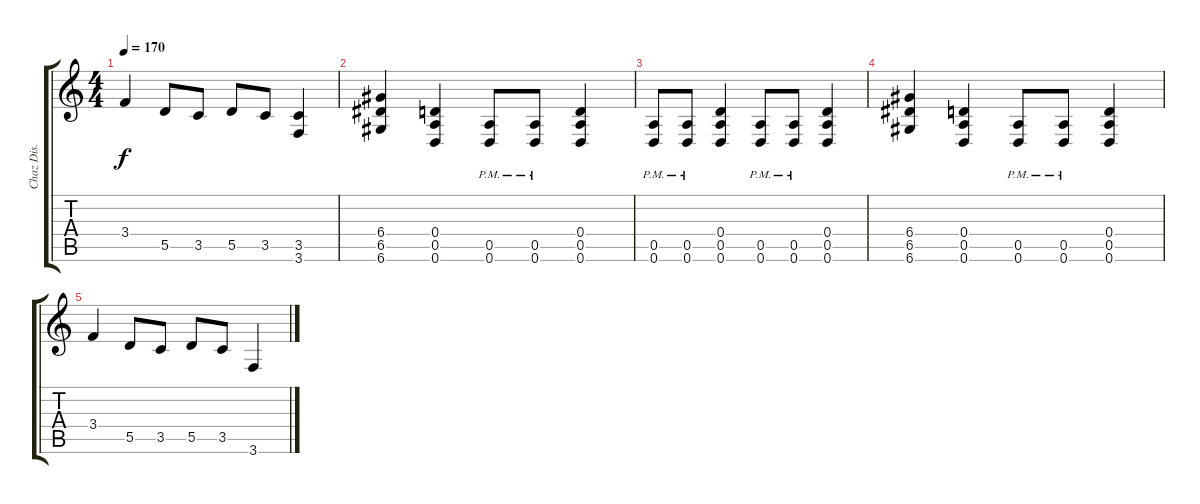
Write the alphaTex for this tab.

\track ("Chaz Dis." "Chaz Dis.") {instrument distortionguitar}
\staff {score tabs}
\tuning (E4 B3 G3 D3 A2 D2) {hide}
\ts (4 4)
\tempo 170
\clef g2
\ks c
3.4.4{dy f} 5.5.8 3.5.8 5.5.8 3.5.8 (3.5 3.6).4 |
(6.4 6.5 6.6).4 (0.4 0.5 0.6).4 (0.5{pm} 0.6{pm}).8 (0.5{pm} 0.6{pm}).8 (0.4 0.5 0.6).4 |
(0.5{pm} 0.6{pm}).8 (0.5{pm} 0.6{pm}).8 (0.4 0.5 0.6).4 (0.5{pm} 0.6{pm}).8 (0.5{pm} 0.6{pm}).8 (0.4 0.5 0.6).4 |
(6.4 6.5 6.6).4 (0.4 0.5 0.6).4 (0.5{pm} 0.6{pm}).8 (0.5{pm} 0.6{pm}).8 (0.4 0.5 0.6).4 |
3.4.4 5.5.8 3.5.8 5.5.8 3.5.8 3.6.4
